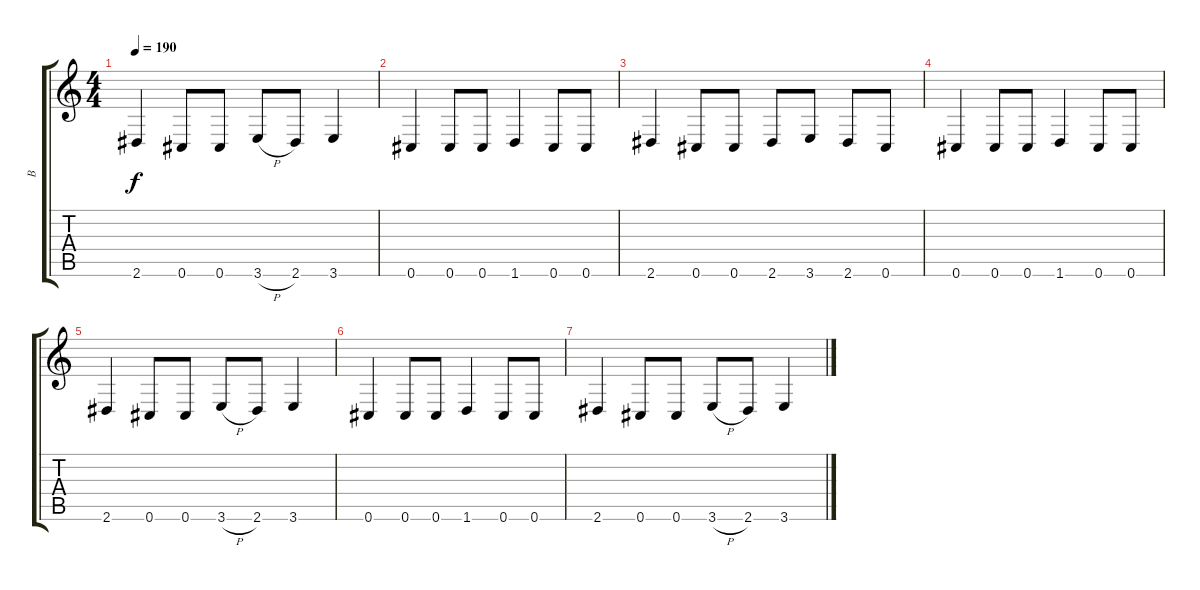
\track ("B" "B") {instrument electricbasspick}
\staff {score tabs}
\tuning (Eb4 Bb3 Gb3 Db3 Ab2 Db2) {hide}
\ts (4 4)
\tempo 190
\clef g2
\ks c
2.6.4{dy f} 0.6.8 0.6.8 3.6{h}.8 2.6.8 3.6.4 |
0.6.4 0.6.8 0.6.8 1.6.4 0.6.8 0.6.8 |
2.6.4 0.6.8 0.6.8 2.6.8 3.6.8 2.6.8 0.6.8 |
0.6.4 0.6.8 0.6.8 1.6.4 0.6.8 0.6.8 |
2.6.4 0.6.8 0.6.8 3.6{h}.8 2.6.8 3.6.4 |
0.6.4 0.6.8 0.6.8 1.6.4 0.6.8 0.6.8 |
2.6.4 0.6.8 0.6.8 3.6{h}.8 2.6.8 3.6.4
